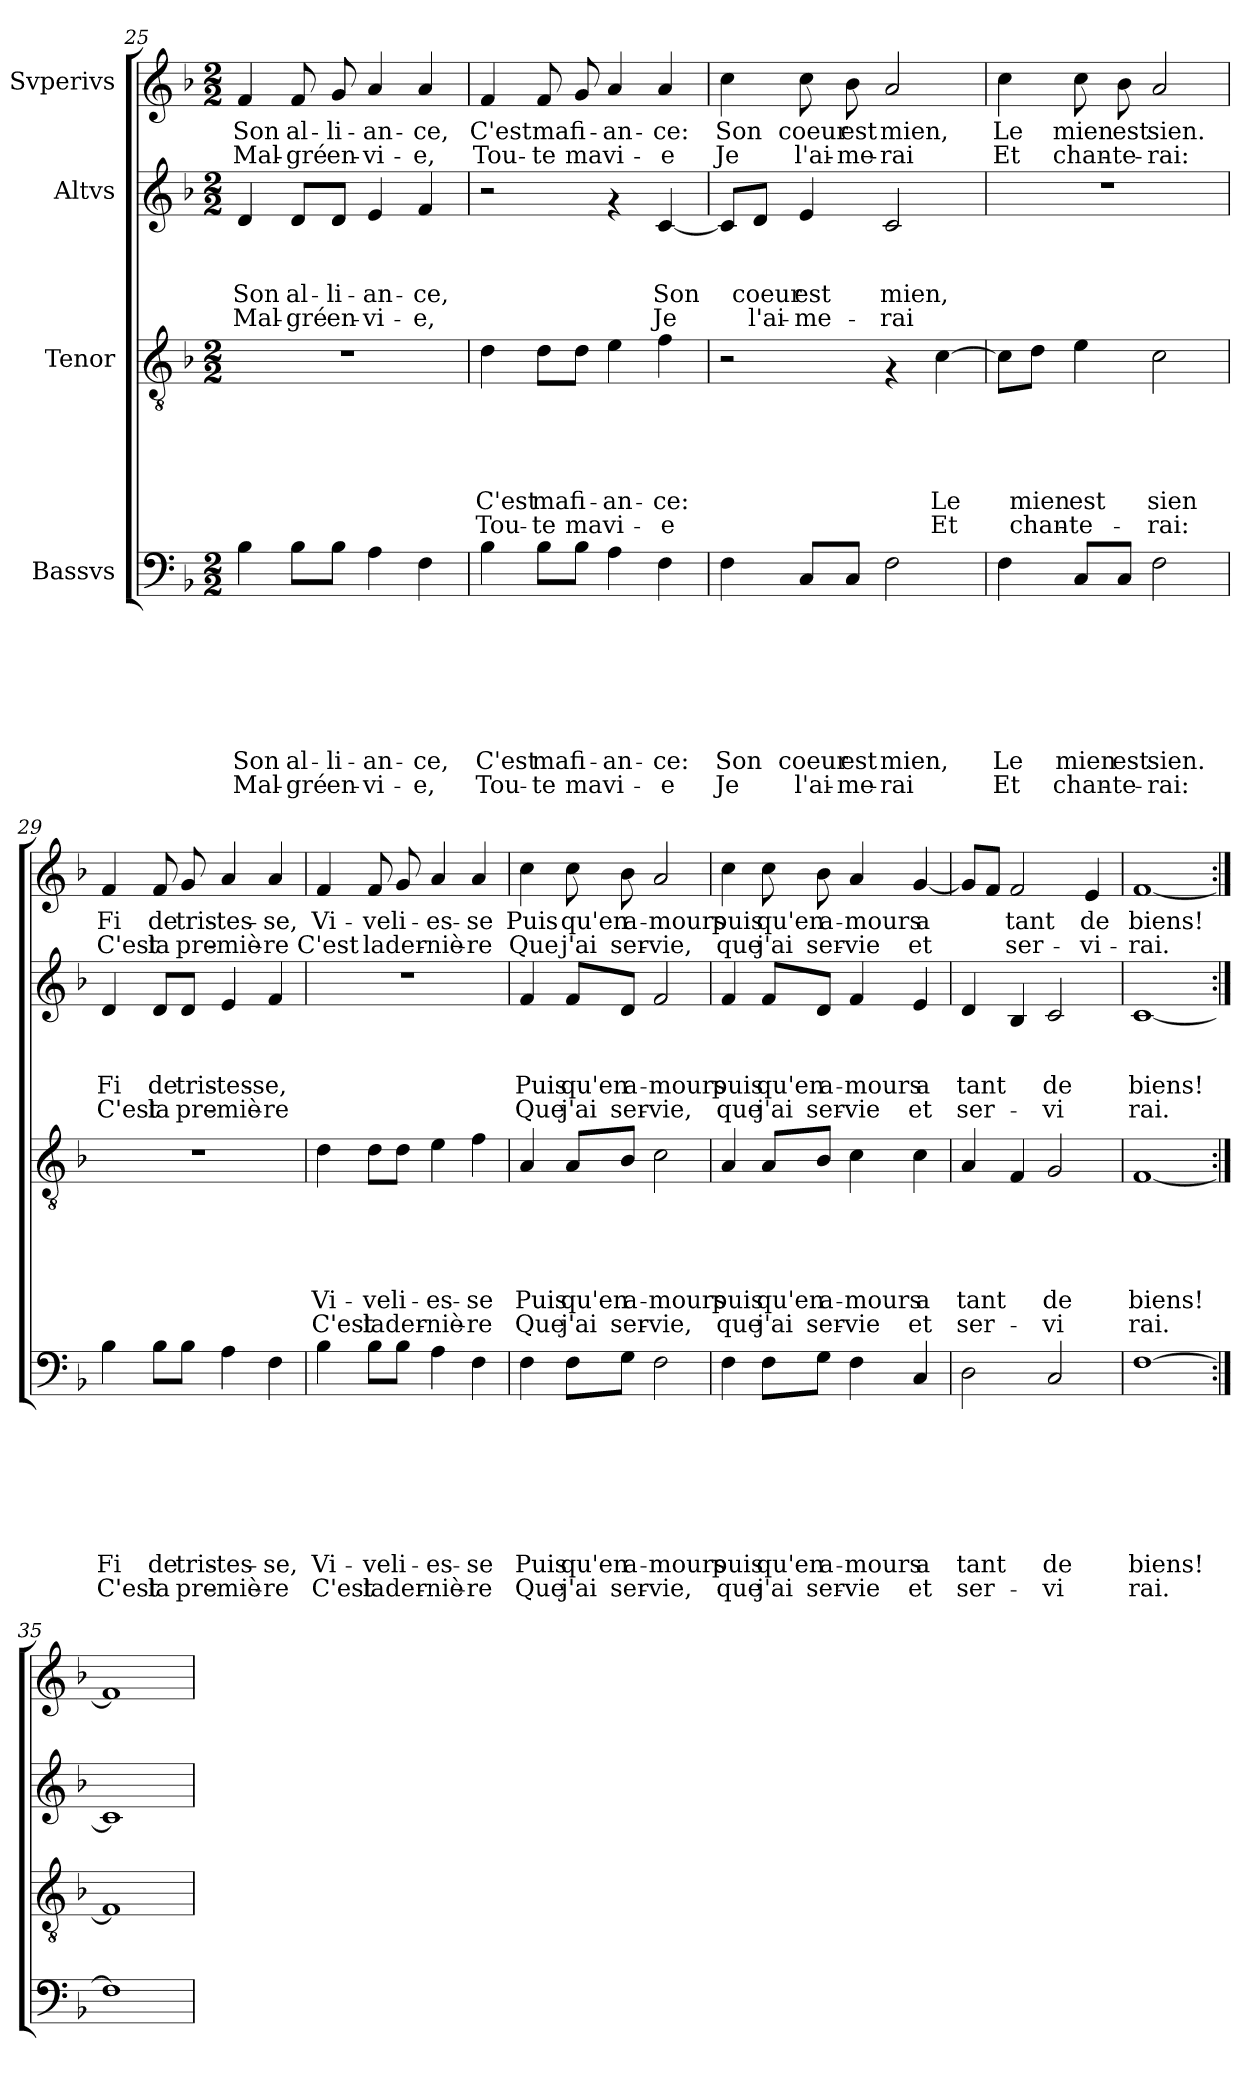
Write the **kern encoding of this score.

**kern	**text	**text	**text	**text	**text	**text	**text	**text	**kern	**text	**text	**text	**text	**text	**text	**kern	**text	**text	**text	**text	**kern	**text	**text
*part4	*part4	*part4	*part4	*part4	*part4	*part4	*part4	*part4	*part3	*part3	*part3	*part3	*part3	*part3	*part3	*part2	*part2	*part2	*part2	*part2	*part1	*part1	*part1
*staff4	*staff4	*staff4	*staff4	*staff4	*staff4	*staff4	*staff4	*staff4	*staff3	*staff3	*staff3	*staff3	*staff3	*staff3	*staff3	*staff2	*staff2	*staff2	*staff2	*staff2	*staff1	*staff1	*staff1
*I"Bassvs	*	*	*	*	*	*	*	*	*I"Tenor	*	*	*	*	*	*	*I"Altvs	*	*	*	*	*I"Svperivs	*	*
!!LO:LB:g=z
*clefF4	*	*	*	*	*	*	*	*	*clefGv2	*	*	*	*	*	*	*clefG2	*	*	*	*	*clefG2	*	*
*k[b-]	*	*	*	*	*	*	*	*	*k[b-]	*	*	*	*	*	*	*k[b-]	*	*	*	*	*k[b-]	*	*
*F:	*	*	*	*	*	*	*	*	*F:	*	*	*	*	*	*	*F:	*	*	*	*	*F:	*	*
*M2/2	*	*	*	*	*	*	*	*	*M2/2	*	*	*	*	*	*	*M2/2	*	*	*	*	*M2/2	*	*
=25	=25	=25	=25	=25	=25	=25	=25	=25	=25	=25	=25	=25	=25	=25	=25	=25	=25	=25	=25	=25	=25	=25	=25
!	!	!	!	!	!	!	!LO:LY:b	!LO:LY:b	!	!	!	!	!	!	!	!	!	!	!LO:LY:b	!LO:LY:b	!	!LO:LY:b	!LO:LY:b
4B-\	.	.	.	.	.	.	Son	Mal-	1r	.	.	.	.	.	.	4d/	.	.	Son	Mal-	4f/	Son	Mal-
!	!	!	!	!	!	!	!LO:LY:b	!LO:LY:b	!	!	!	!	!	!	!	!	!	!	!LO:LY:b	!LO:LY:b	!	!LO:LY:b	!LO:LY:b
8B-\L	.	.	.	.	.	.	al-	-gré	.	.	.	.	.	.	.	8d/L	.	.	al-	-gré	8f/	al-	-gré
!	!	!	!	!	!	!	!LO:LY:b	!LO:LY:b	!	!	!	!	!	!	!	!	!	!	!LO:LY:b	!LO:LY:b	!	!LO:LY:b	!LO:LY:b
8B-\J	.	.	.	.	.	.	-li-	en-	.	.	.	.	.	.	.	8d/J	.	.	-li-	en-	8g/	-li-	en-
!	!	!	!	!	!	!	!LO:LY:b	!LO:LY:b	!	!	!	!	!	!	!	!	!	!	!LO:LY:b	!LO:LY:b	!	!LO:LY:b	!LO:LY:b
4A\	.	.	.	.	.	.	-an-	-vi-	.	.	.	.	.	.	.	4e/	.	.	-an-	-vi-	4a/	-an-	-vi-
!	!	!	!	!	!	!	!LO:LY:b	!LO:LY:b	!	!	!	!	!	!	!	!	!	!	!LO:LY:b	!LO:LY:b	!	!LO:LY:b	!LO:LY:b
4F\	.	.	.	.	.	.	-ce,	-e,	.	.	.	.	.	.	.	4f/	.	.	-ce,	-e,	4a/	-ce,	-e,
=26	=26	=26	=26	=26	=26	=26	=26	=26	=26	=26	=26	=26	=26	=26	=26	=26	=26	=26	=26	=26	=26	=26	=26
!	!	!	!	!	!	!	!LO:LY:b	!LO:LY:b	!	!	!	!	!	!LO:LY:b	!LO:LY:b	!	!	!	!	!	!	!LO:LY:b	!LO:LY:b
4B-\	.	.	.	.	.	.	C'est	Tou-	4d\	.	.	.	.	C'est	Tou-	2r	.	.	.	.	4f/	C'est	Tou-
!	!	!	!	!	!	!	!LO:LY:b	!LO:LY:b	!	!	!	!	!	!LO:LY:b	!LO:LY:b	!	!	!	!	!	!	!LO:LY:b	!LO:LY:b
8B-\L	.	.	.	.	.	.	ma	-te	8d\L	.	.	.	.	ma	-te	.	.	.	.	.	8f/	ma	-te
!	!	!	!	!	!	!	!LO:LY:b	!LO:LY:b	!	!	!	!	!	!LO:LY:b	!LO:LY:b	!	!	!	!	!	!	!LO:LY:b	!LO:LY:b
8B-\J	.	.	.	.	.	.	fi-	ma	8d\J	.	.	.	.	fi-	ma	.	.	.	.	.	8g/	fi-	ma
!	!	!	!	!	!	!	!LO:LY:b	!LO:LY:b	!	!	!	!	!	!LO:LY:b	!LO:LY:b	!	!	!	!	!	!	!LO:LY:b	!LO:LY:b
4A\	.	.	.	.	.	.	-an-	vi-	4e\	.	.	.	.	-an-	vi-	4rf	.	.	.	.	4a/	-an-	vi-
!	!	!	!	!	!	!	!LO:LY:b	!LO:LY:b	!	!	!	!	!	!LO:LY:b	!LO:LY:b	!	!	!	!LO:LY:b	!LO:LY:b	!	!LO:LY:b	!LO:LY:b
4F\	.	.	.	.	.	.	-ce:	-e	4f\	.	.	.	.	-ce:	-e	[<4c/	.	.	Son	Je	4a/	-ce:	-e
=27	=27	=27	=27	=27	=27	=27	=27	=27	=27	=27	=27	=27	=27	=27	=27	=27	=27	=27	=27	=27	=27	=27	=27
!	!	!	!	!	!	!	!LO:LY:b	!LO:LY:b	!	!	!	!	!	!	!	!	!	!	!	!	!	!LO:LY:b	!LO:LY:b
4F\	.	.	.	.	.	.	Son	Je	2r	.	.	.	.	.	.	8c/L]	.	.	.	.	4cc\	Son	Je
!	!	!	!	!	!	!	!	!	!	!	!	!	!	!	!	!	!	!	!LO:LY:b	!LO:LY:b	!	!	!
.	.	.	.	.	.	.	.	.	.	.	.	.	.	.	.	8d/J	.	.	coeur	l'ai-	.	.	.
!	!	!	!	!	!	!	!LO:LY:b	!LO:LY:b	!	!	!	!	!	!	!	!	!	!	!LO:LY:b	!LO:LY:b	!	!LO:LY:b	!LO:LY:b
8C/L	.	.	.	.	.	.	coeur	l'ai-	.	.	.	.	.	.	.	4e/	.	.	est	-me-	8cc\	coeur	l'ai-
!	!	!	!	!	!	!	!LO:LY:b	!LO:LY:b	!	!	!	!	!	!	!	!	!	!	!	!	!	!LO:LY:b	!LO:LY:b
8C/J	.	.	.	.	.	.	est	-me-	.	.	.	.	.	.	.	.	.	.	.	.	8b-\	est	-me-
!	!	!	!	!	!	!	!LO:LY:b	!LO:LY:b	!	!	!	!	!	!	!	!	!	!	!LO:LY:b	!LO:LY:b	!	!LO:LY:b	!LO:LY:b
2F\	.	.	.	.	.	.	mien,	-rai	4rF	.	.	.	.	.	.	2c/	.	.	mien,	-rai	2a/	mien,	-rai
!	!	!	!	!	!	!	!	!	!	!	!	!	!	!LO:LY:b	!LO:LY:b	!	!	!	!	!	!	!	!
.	.	.	.	.	.	.	.	.	[>4c\	.	.	.	.	Le	Et	.	.	.	.	.	.	.	.
=28	=28	=28	=28	=28	=28	=28	=28	=28	=28	=28	=28	=28	=28	=28	=28	=28	=28	=28	=28	=28	=28	=28	=28
!	!	!	!	!	!	!	!LO:LY:b	!LO:LY:b	!	!	!	!	!	!	!	!	!	!	!	!	!	!LO:LY:b	!LO:LY:b
4F\	.	.	.	.	.	.	Le	Et	8c\L]	.	.	.	.	.	.	1r	.	.	.	.	4cc\	Le	Et
!	!	!	!	!	!	!	!	!	!	!	!	!	!	!LO:LY:b	!LO:LY:b	!	!	!	!	!	!	!	!
.	.	.	.	.	.	.	.	.	8d\J	.	.	.	.	mien	chan-	.	.	.	.	.	.	.	.
!	!	!	!	!	!	!	!LO:LY:b	!LO:LY:b	!	!	!	!	!	!LO:LY:b	!LO:LY:b	!	!	!	!	!	!	!LO:LY:b	!LO:LY:b
8C/L	.	.	.	.	.	.	mien	chan-	4e\	.	.	.	.	est	-te-	.	.	.	.	.	8cc\	mien	chan-
!	!	!	!	!	!	!	!LO:LY:b	!LO:LY:b	!	!	!	!	!	!	!	!	!	!	!	!	!	!LO:LY:b	!LO:LY:b
8C/J	.	.	.	.	.	.	est	-te-	.	.	.	.	.	.	.	.	.	.	.	.	8b-\	est	-te-
!	!	!	!	!	!	!	!LO:LY:b	!LO:LY:b	!	!	!	!	!	!LO:LY:b	!LO:LY:b	!	!	!	!	!	!	!LO:LY:b	!LO:LY:b
2F\	.	.	.	.	.	.	sien.	-rai:	2c\	.	.	.	.	sien	-rai:	.	.	.	.	.	2a/	sien.	-rai:
=29	=29	=29	=29	=29	=29	=29	=29	=29	=29	=29	=29	=29	=29	=29	=29	=29	=29	=29	=29	=29	=29	=29	=29
!	!	!	!	!	!	!	!LO:LY:b	!LO:LY:b	!	!	!	!	!	!	!	!	!	!	!LO:LY:b	!LO:LY:b	!	!LO:LY:b	!LO:LY:b
4B-\	.	.	.	.	.	.	Fi	C'est	1r	.	.	.	.	.	.	4d/	.	.	Fi	C'est	4f/	Fi	C'est
!	!	!	!	!	!	!	!LO:LY:b	!LO:LY:b	!	!	!	!	!	!	!	!	!	!	!LO:LY:b	!LO:LY:b	!	!LO:LY:b	!LO:LY:b
8B-\L	.	.	.	.	.	.	de	la	.	.	.	.	.	.	.	8d/L	.	.	de	la	8f/	de	la
!	!	!	!	!	!	!	!LO:LY:b	!LO:LY:b	!	!	!	!	!	!	!	!	!	!	!LO:LY:b	!LO:LY:b	!	!LO:LY:b	!LO:LY:b
8B-\J	.	.	.	.	.	.	tris-	pre-	.	.	.	.	.	.	.	8d/J	.	.	tris-	pre-	8g/	tris-	pre-
!	!	!	!	!	!	!	!LO:LY:b	!LO:LY:b	!	!	!	!	!	!	!	!	!	!	!LO:LY:b	!LO:LY:b	!	!LO:LY:b	!LO:LY:b
4A\	.	.	.	.	.	.	-tes-	-miè-	.	.	.	.	.	.	.	4e/	.	.	-tes-	-miè-	4a/	-tes-	-miè-
!	!	!	!	!	!	!	!LO:LY:b	!LO:LY:b	!	!	!	!	!	!	!	!	!	!	!LO:LY:b	!LO:LY:b	!	!LO:LY:b	!LO:LY:b
4F\	.	.	.	.	.	.	-se,	-re	.	.	.	.	.	.	.	4f/	.	.	-se,	-re	4a/	-se,	-re
!!LO:PB:g=z
=30	=30	=30	=30	=30	=30	=30	=30	=30	=30	=30	=30	=30	=30	=30	=30	=30	=30	=30	=30	=30	=30	=30	=30
!	!	!	!	!	!	!	!LO:LY:b	!LO:LY:b	!	!	!	!	!	!LO:LY:b	!LO:LY:b	!	!	!	!	!	!	!LO:LY:b	!LO:LY:b
4B-\	.	.	.	.	.	.	Vi-	C'est	4d\	.	.	.	.	Vi-	C'est	1r	.	.	.	.	4f/	Vi-	C'est
!	!	!	!	!	!	!	!LO:LY:b	!LO:LY:b	!	!	!	!	!	!LO:LY:b	!LO:LY:b	!	!	!	!	!	!	!LO:LY:b	!LO:LY:b
8B-\L	.	.	.	.	.	.	-ve	la	8d\L	.	.	.	.	-ve	la	.	.	.	.	.	8f/	-ve	la
!	!	!	!	!	!	!	!LO:LY:b	!LO:LY:b	!	!	!	!	!	!LO:LY:b	!LO:LY:b	!	!	!	!	!	!	!LO:LY:b	!LO:LY:b
8B-\J	.	.	.	.	.	.	li-	der-	8d\J	.	.	.	.	li-	der-	.	.	.	.	.	8g/	li-	der-
!	!	!	!	!	!	!	!LO:LY:b	!LO:LY:b	!	!	!	!	!	!LO:LY:b	!LO:LY:b	!	!	!	!	!	!	!LO:LY:b	!LO:LY:b
4A\	.	.	.	.	.	.	-es-	-niè-	4e\	.	.	.	.	-es-	-niè-	.	.	.	.	.	4a/	-es-	-niè-
!	!	!	!	!	!	!	!LO:LY:b	!LO:LY:b	!	!	!	!	!	!LO:LY:b	!LO:LY:b	!	!	!	!	!	!	!LO:LY:b	!LO:LY:b
4F\	.	.	.	.	.	.	-se	-re	4f\	.	.	.	.	-se	-re	.	.	.	.	.	4a/	-se	-re
=31	=31	=31	=31	=31	=31	=31	=31	=31	=31	=31	=31	=31	=31	=31	=31	=31	=31	=31	=31	=31	=31	=31	=31
!	!	!	!	!	!	!	!LO:LY:b	!LO:LY:b	!	!	!	!	!	!LO:LY:b	!LO:LY:b	!	!	!	!LO:LY:b	!LO:LY:b	!	!LO:LY:b	!LO:LY:b
4F\	.	.	.	.	.	.	Puis	Que	4A/	.	.	.	.	Puis	Que	4f/	.	.	Puis	Que	4cc\	Puis	Que
!	!	!	!	!	!	!	!LO:LY:b	!LO:LY:b	!	!	!	!	!	!LO:LY:b	!LO:LY:b	!	!	!	!LO:LY:b	!LO:LY:b	!	!LO:LY:b	!LO:LY:b
8F\L	.	.	.	.	.	.	qu'en	j'ai	8A/L	.	.	.	.	qu'en	j'ai	8f/L	.	.	qu'en	j'ai	8cc\	qu'en	j'ai
!	!	!	!	!	!	!	!LO:LY:b	!LO:LY:b	!	!	!	!	!	!LO:LY:b	!LO:LY:b	!	!	!	!LO:LY:b	!LO:LY:b	!	!LO:LY:b	!LO:LY:b
8G\J	.	.	.	.	.	.	a-	ser-	8B-/J	.	.	.	.	a-	ser-	8d/J	.	.	a-	ser-	8b-\	a-	ser-
!	!	!	!	!	!	!	!LO:LY:b	!LO:LY:b	!	!	!	!	!	!LO:LY:b	!LO:LY:b	!	!	!	!LO:LY:b	!LO:LY:b	!	!LO:LY:b	!LO:LY:b
2F\	.	.	.	.	.	.	-mours	-vie,	2c\	.	.	.	.	-mours	-vie,	2f/	.	.	-mours	-vie,	2a/	-mours	-vie,
=32	=32	=32	=32	=32	=32	=32	=32	=32	=32	=32	=32	=32	=32	=32	=32	=32	=32	=32	=32	=32	=32	=32	=32
!	!	!	!	!	!	!	!LO:LY:b	!LO:LY:b	!	!	!	!	!	!LO:LY:b	!LO:LY:b	!	!	!	!LO:LY:b	!LO:LY:b	!	!LO:LY:b	!LO:LY:b
4F\	.	.	.	.	.	.	puis	que	4A/	.	.	.	.	puis	que	4f/	.	.	puis	que	4cc\	puis	que
!	!	!	!	!	!	!	!LO:LY:b	!LO:LY:b	!	!	!	!	!	!LO:LY:b	!LO:LY:b	!	!	!	!LO:LY:b	!LO:LY:b	!	!LO:LY:b	!LO:LY:b
8F\L	.	.	.	.	.	.	qu'en	j'ai	8A/L	.	.	.	.	qu'en	j'ai	8f/L	.	.	qu'en	j'ai	8cc\	qu'en	j'ai
!	!	!	!	!	!	!	!LO:LY:b	!LO:LY:b	!	!	!	!	!	!LO:LY:b	!LO:LY:b	!	!	!	!LO:LY:b	!LO:LY:b	!	!LO:LY:b	!LO:LY:b
8G\J	.	.	.	.	.	.	a-	ser-	8B-/J	.	.	.	.	a-	ser-	8d/J	.	.	a-	ser-	8b-\	a-	ser-
!	!	!	!	!	!	!	!LO:LY:b	!LO:LY:b	!	!	!	!	!	!LO:LY:b	!LO:LY:b	!	!	!	!LO:LY:b	!LO:LY:b	!	!LO:LY:b	!LO:LY:b
4F\	.	.	.	.	.	.	-mours	-vie	4c\	.	.	.	.	-mours	-vie	4f/	.	.	-mours	-vie	4a/	-mours	-vie
!	!	!	!	!	!	!	!LO:LY:b	!LO:LY:b	!	!	!	!	!	!LO:LY:b	!LO:LY:b	!	!	!	!LO:LY:b	!LO:LY:b	!	!LO:LY:b	!LO:LY:b
4C/	.	.	.	.	.	.	a	et	4c\	.	.	.	.	a	et	4e/	.	.	a	et	[<4g/	a	et
=33	=33	=33	=33	=33	=33	=33	=33	=33	=33	=33	=33	=33	=33	=33	=33	=33	=33	=33	=33	=33	=33	=33	=33
!	!	!	!	!	!	!	!LO:LY:b	!LO:LY:b	!	!	!	!	!	!LO:LY:b	!LO:LY:b	!	!	!	!LO:LY:b	!LO:LY:b	!	!	!
2D\	.	.	.	.	.	.	tant	ser-	4A/	.	.	.	.	tant	ser-	4d/	.	.	tant	ser-	8g/L]	.	.
.	.	.	.	.	.	.	.	.	.	.	.	.	.	.	.	.	.	.	.	.	8f/J	.	.
!	!	!	!	!	!	!	!	!	!	!	!	!	!	!	!	!	!	!	!	!	!	!LO:LY:b	!LO:LY:b
.	.	.	.	.	.	.	.	.	4F/	.	.	.	.	.	.	4B-/	.	.	.	.	2f/	tant	ser-
!	!	!	!	!	!	!	!LO:LY:b	!LO:LY:b	!	!	!	!	!	!LO:LY:b	!LO:LY:b	!	!	!	!LO:LY:b	!LO:LY:b	!	!	!
2C/	.	.	.	.	.	.	de	-vi	2G/	.	.	.	.	de	-vi	2c/	.	.	de	-vi	.	.	.
!	!	!	!	!	!	!	!	!	!	!	!	!	!	!	!	!	!	!	!	!	!	!LO:LY:b	!LO:LY:b
.	.	.	.	.	.	.	.	.	.	.	.	.	.	.	.	.	.	.	.	.	4e/	de	-vi-
=34	=34	=34	=34	=34	=34	=34	=34	=34	=34	=34	=34	=34	=34	=34	=34	=34	=34	=34	=34	=34	=34	=34	=34
!	!	!	!	!	!	!	!LO:LY:b	!LO:LY:b	!	!	!	!	!	!LO:LY:b	!LO:LY:b	!	!	!	!LO:LY:b	!LO:LY:b	!	!LO:LY:b	!LO:LY:b
[1F	.	.	.	.	.	.	biens!	rai.	[1F	.	.	.	.	biens!	rai.	[1c	.	.	biens!	rai.	[1f	biens!	-rai.
=35:|!	=35:|!	=35:|!	=35:|!	=35:|!	=35:|!	=35:|!	=35:|!	=35:|!	=35:|!	=35:|!	=35:|!	=35:|!	=35:|!	=35:|!	=35:|!	=35:|!	=35:|!	=35:|!	=35:|!	=35:|!	=35:|!	=35:|!	=35:|!
1F]	.	.	.	.	.	.	.	.	1F]	.	.	.	.	.	.	1c]	.	.	.	.	1f]	.	.
=	=	=	=	=	=	=	=	=	=	=	=	=	=	=	=	=	=	=	=	=	=	=	=
*-	*-	*-	*-	*-	*-	*-	*-	*-	*-	*-	*-	*-	*-	*-	*-	*-	*-	*-	*-	*-	*-	*-	*-
